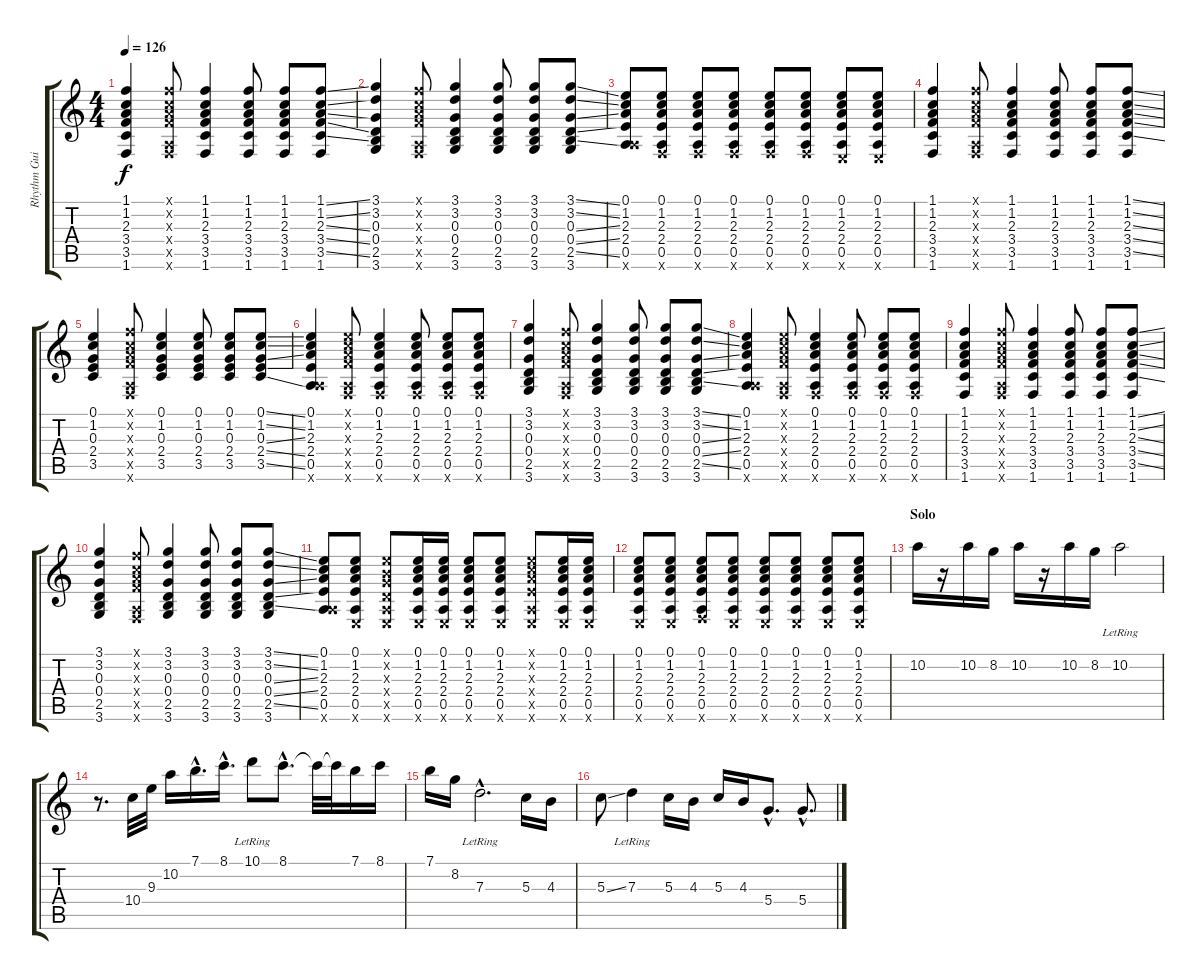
\track ("Rhythm Guitar" "Rhythm Gui") {instrument acousticguitarsteel}
\staff {score tabs}
\tuning (E4 B3 G3 D3 A2 E2) {hide}
\ts (4 4)
\tempo 126
\clef g2
\ks c
(1.1 1.2 2.3 3.4 3.5 1.6).4{dy f} (1.1{x} 1.2{x} 2.3{x} 3.4{x} 0.5{x} 1.6{x}).8 (1.1 1.2 2.3 3.4 3.5 1.6).4 (1.1 1.2 2.3 3.4 3.5 1.6).8 (1.1 1.2 2.3 3.4 3.5 1.6).8 (1.1{ss} 1.2{ss} 2.3{ss} 3.4{ss} 3.5{ss} 1.6).8 |
(3.1 3.2 0.3 0.4 2.5 3.6).4 (1.1{x} 1.2{x} 2.3{x} 3.4{x} 0.5{x} 1.6{x}).8 (3.1 3.2 0.3 0.4 2.5 3.6).4 (3.1 3.2 0.3 0.4 2.5 3.6).8 (3.1 3.2 0.3 0.4 2.5 3.6).8 (3.1{ss} 3.2{ss} 0.3{ss} 0.4{ss} 2.5{ss} 3.6).8 |
(0.1 1.2 2.3 2.4 0.5 5.6{x}).8 (0.1 1.2 2.3 2.4 0.5 1.6{x}).8 (0.1 1.2 2.3 2.4 0.5 1.6{x}).8 (0.1 1.2 2.3 2.4 0.5 1.6{x}).8 (0.1 1.2 2.3 2.4 0.5 1.6{x}).8 (0.1 1.2 2.3 2.4 0.5 1.6{x}).8 (0.1 1.2 2.3 2.4 0.5 0.6{x}).8 (0.1 1.2 2.3 2.4 0.5 0.6{x}).8 |
(1.1 1.2 2.3 3.4 3.5 1.6).4 (1.1{x} 1.2{x} 2.3{x} 3.4{x} 0.5{x} 1.6{x}).8 (1.1 1.2 2.3 3.4 3.5 1.6).4 (1.1 1.2 2.3 3.4 3.5 1.6).8 (1.1 1.2 2.3 3.4 3.5 1.6).8 (1.1{ss} 1.2{ss} 2.3{ss} 3.4{ss} 3.5{ss} 1.6).8 |
(0.1 1.2 0.3 2.4 3.5).4 (1.1{x} 1.2{x} 2.3{x} 3.4{x} 0.5{x} 1.6{x}).8 (0.1 1.2 0.3 2.4 3.5).4 (0.1 1.2 0.3 2.4 3.5).8 (0.1 1.2 0.3 2.4 3.5).8 (0.1{ss} 1.2{ss} 0.3{ss} 2.4{ss} 3.5{ss}).8 |
(0.1 1.2 2.3 2.4 0.5 5.6{x}).4 (0.1{x} 1.2{x} 2.3{x} 3.4{x} 0.5{x} 1.6{x}).8 (0.1 1.2 2.3 2.4 0.5 1.6{x}).4 (0.1 1.2 2.3 2.4 0.5 1.6{x}).8 (0.1 1.2 2.3 2.4 0.5 1.6{x}).8 (0.1 1.2 2.3 2.4 0.5 1.6{x}).8 |
(3.1 3.2 0.3 0.4 2.5 3.6).4 (1.1{x} 1.2{x} 2.3{x} 3.4{x} 0.5{x} 1.6{x}).8 (3.1 3.2 0.3 0.4 2.5 3.6).4 (3.1 3.2 0.3 0.4 2.5 3.6).8 (3.1 3.2 0.3 0.4 2.5 3.6).8 (3.1{ss} 3.2{ss} 0.3{ss} 0.4{ss} 2.5{ss} 3.6).8 |
(0.1 1.2 2.3 2.4 0.5 5.6{x}).4 (0.1{x} 1.2{x} 2.3{x} 3.4{x} 0.5{x} 1.6{x}).8 (0.1 1.2 2.3 2.4 0.5 1.6{x}).4 (0.1 1.2 2.3 2.4 0.5 1.6{x}).8 (0.1 1.2 2.3 2.4 0.5 1.6{x}).8 (0.1 1.2 2.3 2.4 0.5 1.6{x}).8 |
(1.1 1.2 2.3 3.4 3.5 1.6).4 (1.1{x} 1.2{x} 2.3{x} 3.4{x} 0.5{x} 1.6{x}).8 (1.1 1.2 2.3 3.4 3.5 1.6).4 (1.1 1.2 2.3 3.4 3.5 1.6).8 (1.1 1.2 2.3 3.4 3.5 1.6).8 (1.1{ss} 1.2{ss} 2.3{ss} 3.4{ss} 3.5{ss} 1.6).8 |
(3.1 3.2 0.3 0.4 2.5 3.6).4 (1.1{x} 1.2{x} 2.3{x} 3.4{x} 0.5{x} 1.6{x}).8 (3.1 3.2 0.3 0.4 2.5 3.6).4 (3.1 3.2 0.3 0.4 2.5 3.6).8 (3.1 3.2 0.3 0.4 2.5 3.6).8 (3.1{ss} 3.2{ss} 0.3{ss} 0.4{ss} 2.5{ss} 3.6).8 |
(0.1 1.2 2.3 2.4 0.5 5.6{x}).8 (0.1 1.2 2.3 2.4 0.5 0.6{x}).8 (0.1{x} 0.2{x} 0.3{x} 0.4{x} 0.5{x} 0.6{x}).8 (0.1 1.2 2.3 2.4 0.5 0.6{x}).16 (0.1 1.2 2.3 2.4 0.5 0.6{x}).16 (0.1 1.2 2.3 2.4 0.5 0.6{x}).8 (0.1 1.2 2.3 2.4 0.5 0.6{x}).8 (0.1{x} 1.2{x} 2.3{x} 2.4{x} 0.5{x} 0.6{x}).8 (0.1 1.2 2.3 2.4 0.5 0.6{x}).16 (0.1 1.2 2.3 2.4 0.5 0.6{x}).16 |
(0.1 1.2 2.3 2.4 0.5 0.6{x}).8 (0.1 1.2 2.3 2.4 0.5 0.6{x}).8 (0.1 1.2 2.3 2.4 0.5 1.6{x}).8 (0.1 1.2 2.3 2.4 0.5 0.6{x}).8 (0.1 1.2 2.3 2.4 0.5 0.6{x}).8 (0.1 1.2 2.3 2.4 0.5 0.6{x}).8 (0.1 1.2 2.3 2.4 0.5 0.6{x}).8 (0.1 1.2 2.3 2.4 0.5 0.6{x}).8 |
\section ("" "Solo")
10.2.16{volume 16} r.16 10.2.16{volume 16} 8.2.16{volume 16} 10.2.16{volume 16} r.16 10.2.16{volume 16} 8.2.16{volume 16} 10.2{lr}.2{volume 16} |
r.8{d} 10.4.32{volume 16} 9.3.32{volume 16} 10.2.16{volume 16} 7.1{hac}.16{d volume 16} 8.1{hac}.16{d volume 16} 10.1{lr}.8{volume 16} 8.1{hac}.8{d volume 16} 8.1{t}.32{volume 16} 8.1{t}.32{volume 16} 7.1.16{volume 16} 8.1.16{volume 16} |
7.1.16{volume 16} 8.2.16{volume 16} 7.3{hac lr}.2{d volume 16} 5.3.16{volume 16} 4.3.16{volume 16} |
5.3{ss}.8{volume 16} 7.3{lr}.4{volume 16} 5.3.16{volume 16} 4.3.16{volume 16} 5.3.16{volume 16} 4.3.16{volume 16} 5.4{hac}.8{d volume 16} 5.4{ss hac}.8{d volume 16}
